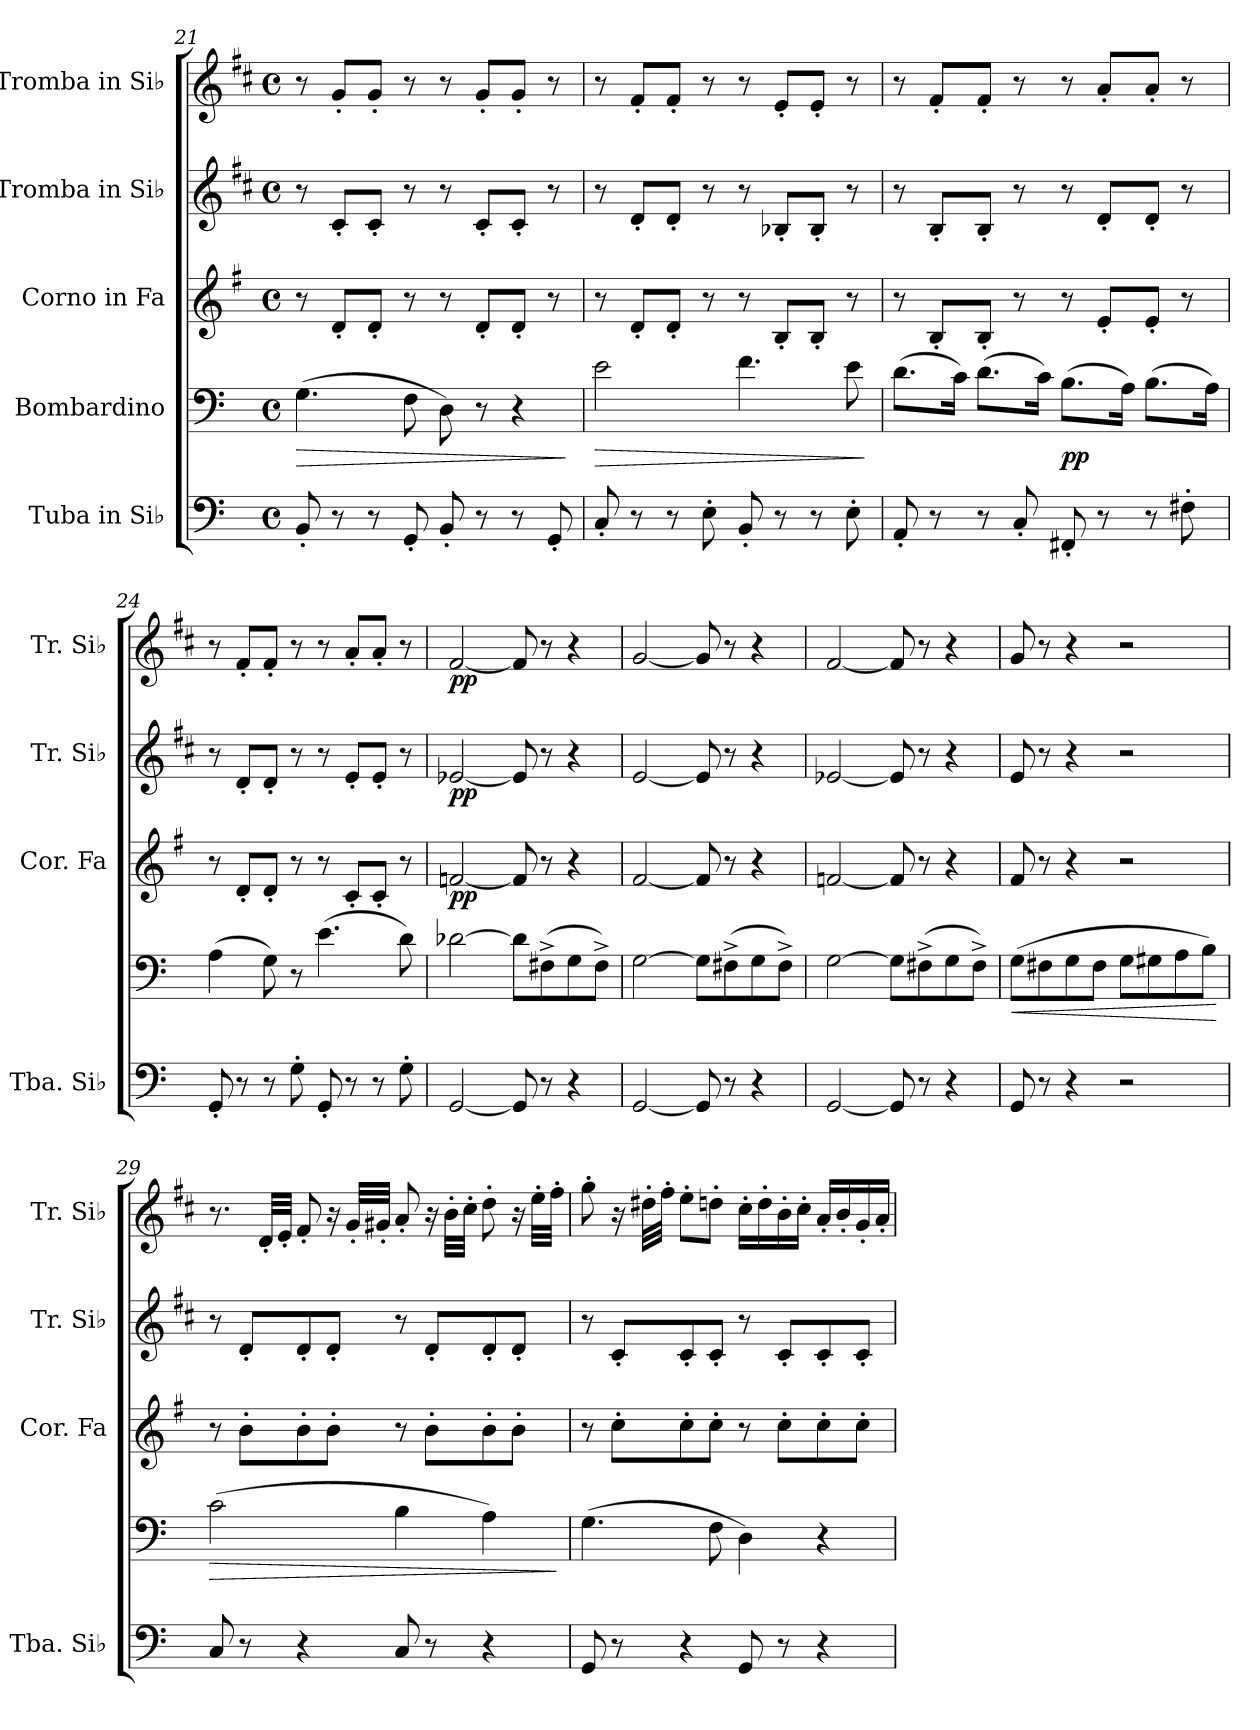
**kern	**kern	**dynam	**kern	**dynam	**kern	**dynam	**kern	**dynam
*part5	*part4	*part4	*part3	*part3	*part2	*part2	*part1	*part1
*staff5	*staff4	*staff4	*staff3	*staff3	*staff2	*staff2	*staff1	*staff1
*I"Tuba in Si♭	*I"Bombardino	*	*I"Corno in Fa	*	*I"Tromba in Si♭	*	*I"Tromba in Si♭	*
*I'Tba. Si♭	*	*	*I'Cor. Fa	*	*I'Tr. Si♭	*	*I'Tr. Si♭	*
*clefF4	*clefF4	*	*clefG2	*	*clefG2	*	*clefG2	*
*	*	*	*ITrd4c7	*	*ITrd1c2	*	*ITrd1c2	*
*k[]	*k[]	*	*k[]	*	*k[]	*	*k[]	*
*M4/4	*M4/4	*	*M4/4	*	*M4/4	*	*M4/4	*
*met(c)	*met(c)	*	*met(c)	*	*met(c)	*	*met(c)	*
=21	=21	=21	=21	=21	=21	=21	=21	=21
!	!	!LO:HP:b	!	!	!	!	!	!
8BB'/	(4.G\	>	8r	.	8r	.	8r	.
8r	.	.	8G'/L	.	8B'/L	.	8f'/L	.
8r	.	.	8G'/J	.	8B'/J	.	8f'/J	.
8GG'/	8F\	.	8r	.	8r	.	8r	.
8BB'/	8D\)	.	8r	.	8r	.	8r	.
8r	8r	.	8G'/L	.	8B'/L	.	8f'/L	.
8r	4r	.	8G'/J	.	8B'/J	.	8f'/J	.
8GG'/	.	.	8r	.	8r	.	8r	.
.	.	]	.	.	.	.	.	.
!!LO:PB:g=z
=22	=22	=22	=22	=22	=22	=22	=22	=22
!	!	!LO:HP:b	!	!	!	!	!	!
8C'/	2e\	>	8r	.	8r	.	8r	.
8r	.	.	8G'/L	.	8c'/L	.	8e'/L	.
8r	.	.	8G'/J	.	8c'/J	.	8e'/J	.
8E'\	.	.	8r	.	8r	.	8r	.
8BB'/	4.f\	.	8r	.	8r	.	8r	.
8r	.	.	8E'/L	.	8A-X'/L	.	8d'/L	.
8r	.	.	8E'/J	.	8A-'/J	.	8d'/J	.
8E'\	8e\	.	8r	.	8r	.	8r	.
.	.	]	.	.	.	.	.	.
=23	=23	=23	=23	=23	=23	=23	=23	=23
8AA'/	(8.d\L	.	8r	.	8r	.	8r	.
8r	.	.	8E'/L	.	8A'/L	.	8e'/L	.
.	16c\Jk)	.	.	.	.	.	.	.
8r	(8.d\L	.	8E'/J	.	8A'/J	.	8e'/J	.
8C'/	.	.	8r	.	8r	.	8r	.
.	16c\Jk)	.	.	.	.	.	.	.
!	!	!LO:DY:b	!	!	!	!	!	!
8FF#X'/	(8.B\L	pp	8r	.	8r	.	8r	.
8r	.	.	8A'/L	.	8c'/L	.	8g'/L	.
.	16A\Jk)	.	.	.	.	.	.	.
8r	(8.B\L	.	8A'/J	.	8c'/J	.	8g'/J	.
8F#X'\	.	.	8r	.	8r	.	8r	.
.	16A\Jk)	.	.	.	.	.	.	.
=24	=24	=24	=24	=24	=24	=24	=24	=24
8GG'/	(4A\	.	8r	.	8r	.	8r	.
8r	.	.	8G'/L	.	8c'/L	.	8e'/L	.
8r	8G\)	.	8G'/J	.	8c'/J	.	8e'/J	.
8G'\	8r	.	8r	.	8r	.	8r	.
8GG'/	(4.e\	.	8r	.	8r	.	8r	.
8r	.	.	8F'/L	.	8d'/L	.	8g'/L	.
8r	.	.	8F'/J	.	8d'/J	.	8g'/J	.
8G'\	8d\)	.	8r	.	8r	.	8r	.
=25	=25	=25	=25	=25	=25	=25	=25	=25
!	!	!	!	!LO:DY:b	!	!LO:DY:b	!	!LO:DY:b
[2GG/	[2d-X\	.	[2B-X/	pp	[2d-X/	pp	[2e/	pp
8GG/]	8d-\L]	.	8B-/]	.	8d-/]	.	8e/]	.
8r	(8F#X^\	.	8r	.	8r	.	8r	.
4r	8G\	.	4r	.	4r	.	4r	.
.	8F#^\J)	.	.	.	.	.	.	.
!!LO:LB:g=z
=26	=26	=26	=26	=26	=26	=26	=26	=26
[2GG/	[2G\	.	[2B/	.	[2d/	.	[2f/	.
8GG/]	8G\L]	.	8B/]	.	8d/]	.	8f/]	.
8r	(8F#X^\	.	8r	.	8r	.	8r	.
4r	8G\	.	4r	.	4r	.	4r	.
.	8F#^\J)	.	.	.	.	.	.	.
=27	=27	=27	=27	=27	=27	=27	=27	=27
[2GG/	[2G\	.	[2B-X/	.	[2d-X/	.	[2e/	.
8GG/]	8G\L]	.	8B-/]	.	8d-/]	.	8e/]	.
8r	(8F#X^\	.	8r	.	8r	.	8r	.
4r	8G\	.	4r	.	4r	.	4r	.
.	8F#^\J)	.	.	.	.	.	.	.
=28	=28	=28	=28	=28	=28	=28	=28	=28
!	!	!LO:HP:b	!	!	!	!	!	!
8GG/	(8G\L	<	8B/	.	8d/	.	8f/	.
8r	8F#X\	.	8r	.	8r	.	8r	.
4r	8G\	.	4r	.	4r	.	4r	.
.	8F#\J	.	.	.	.	.	.	.
2r	8G\L	.	2r	.	2r	.	2r	.
.	8G#X\	.	.	.	.	.	.	.
.	8A\	.	.	.	.	.	.	.
.	8B\J)	.	.	.	.	.	.	.
.	.	[	.	.	.	.	.	.
=29	=29	=29	=29	=29	=29	=29	=29	=29
!	!	!LO:HP:b	!	!	!	!	!	!
8C/	(2c\	>	8r	.	8r	.	8.r	.
8r	.	.	8e'\L	.	8c'/L	.	.	.
.	.	.	.	.	.	.	32c'/LLL	.
.	.	.	.	.	.	.	32d'/JJJ	.
4r	.	.	8e'\	.	8c'/	.	8e'/	.
.	.	.	8e'\J	.	8c'/J	.	16r	.
.	.	.	.	.	.	.	32f'/LLL	.
.	.	.	.	.	.	.	32f#X'/JJJ	.
8C/	4B\	.	8r	.	8r	.	8g'/	.
8r	.	.	8e'\L	.	8c'/L	.	16r	.
.	.	.	.	.	.	.	32a'\LLL	.
.	.	.	.	.	.	.	32b'\JJJ	.
4r	4A\)	.	8e'\	.	8c'/	.	8cc'\	.
.	.	.	8e'\J	.	8c'/J	.	16r	.
.	.	.	.	.	.	.	32dd'\LLL	.
.	.	.	.	.	.	.	32ee'\JJJ	.
.	.	]	.	.	.	.	.	.
!!LO:PB:g=z
=30	=30	=30	=30	=30	=30	=30	=30	=30
8GG/	(4.G\	.	8r	.	8r	.	8ff'\	.
8r	.	.	8f'\L	.	8B'/L	.	16r	.
.	.	.	.	.	.	.	32cc#X'\LLL	.
.	.	.	.	.	.	.	32ee'\JJJ	.
4r	.	.	8f'\	.	8B'/	.	8dd'\L	.
.	8F\	.	8f'\J	.	8B'/J	.	8ccn'\J	.
8GG/	4D\)	.	8r	.	8r	.	16b'\LL	.
.	.	.	.	.	.	.	16cc'\	.
8r	.	.	8f'\L	.	8B'/L	.	16a'\	.
.	.	.	.	.	.	.	16b'\JJ	.
4r	4r	.	8f'\	.	8B'/	.	16g'/LL	.
.	.	.	.	.	.	.	16a'/	.
.	.	.	8f'\J	.	8B'/J	.	16f'/	.
.	.	.	.	.	.	.	16g'/JJ	.
=	=	=	=	=	=	=	=	=
*-	*-	*-	*-	*-	*-	*-	*-	*-
